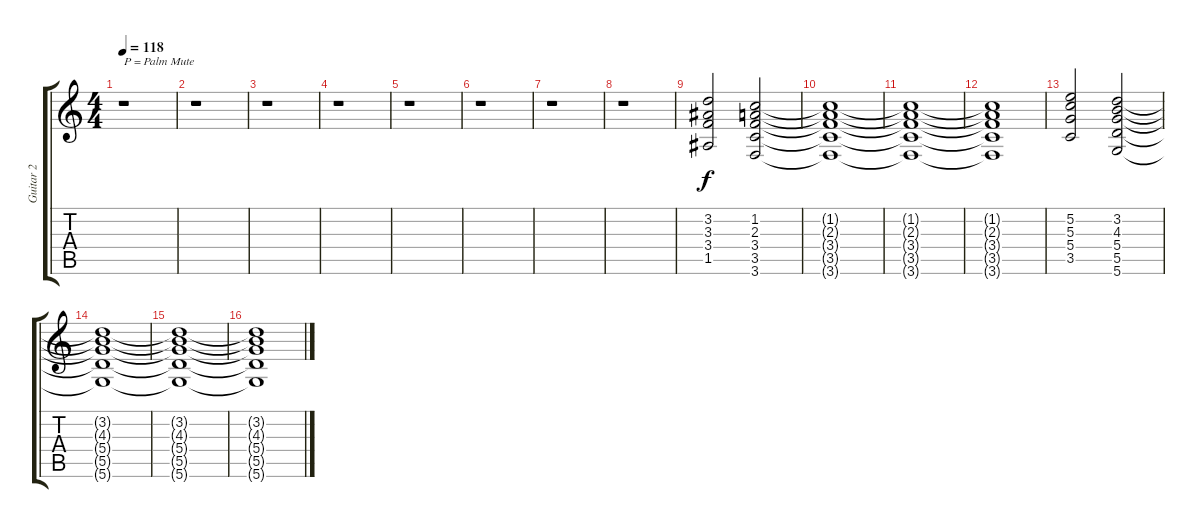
\track ("Guitar 2" "Guitar 2") {instrument distortionguitar}
\staff {score tabs}
\tuning (E4 B3 G3 D3 A2 D2) {hide}
\ts (4 4)
\tempo 118
\clef g2
\ks c
r.1{txt "P = Palm Mute" dy f instrument distortionguitar} |
r.1 |
r.1 |
r.1 |
r.1 |
r.1 |
r.1 |
r.1 |
(3.2 3.3 3.4 1.5).2 (1.2 2.3 3.4 3.5 3.6).2 |
(1.2{t} 2.3{t} 3.4{t} 3.5{t} 3.6{t}).1 |
(1.2{t} 2.3{t} 3.4{t} 3.5{t} 3.6{t}).1 |
(1.2{t} 2.3{t} 3.4{t} 3.5{t} 3.6{t}).1 |
(5.2 5.3 5.4 3.5).2 (3.2 4.3 5.4 5.5 5.6).2 |
(3.2{t} 4.3{t} 5.4{t} 5.5{t} 5.6{t}).1 |
(3.2{t} 4.3{t} 5.4{t} 5.5{t} 5.6{t}).1 |
(3.2{t} 4.3{t} 5.4{t} 5.5{t} 5.6{t}).1
